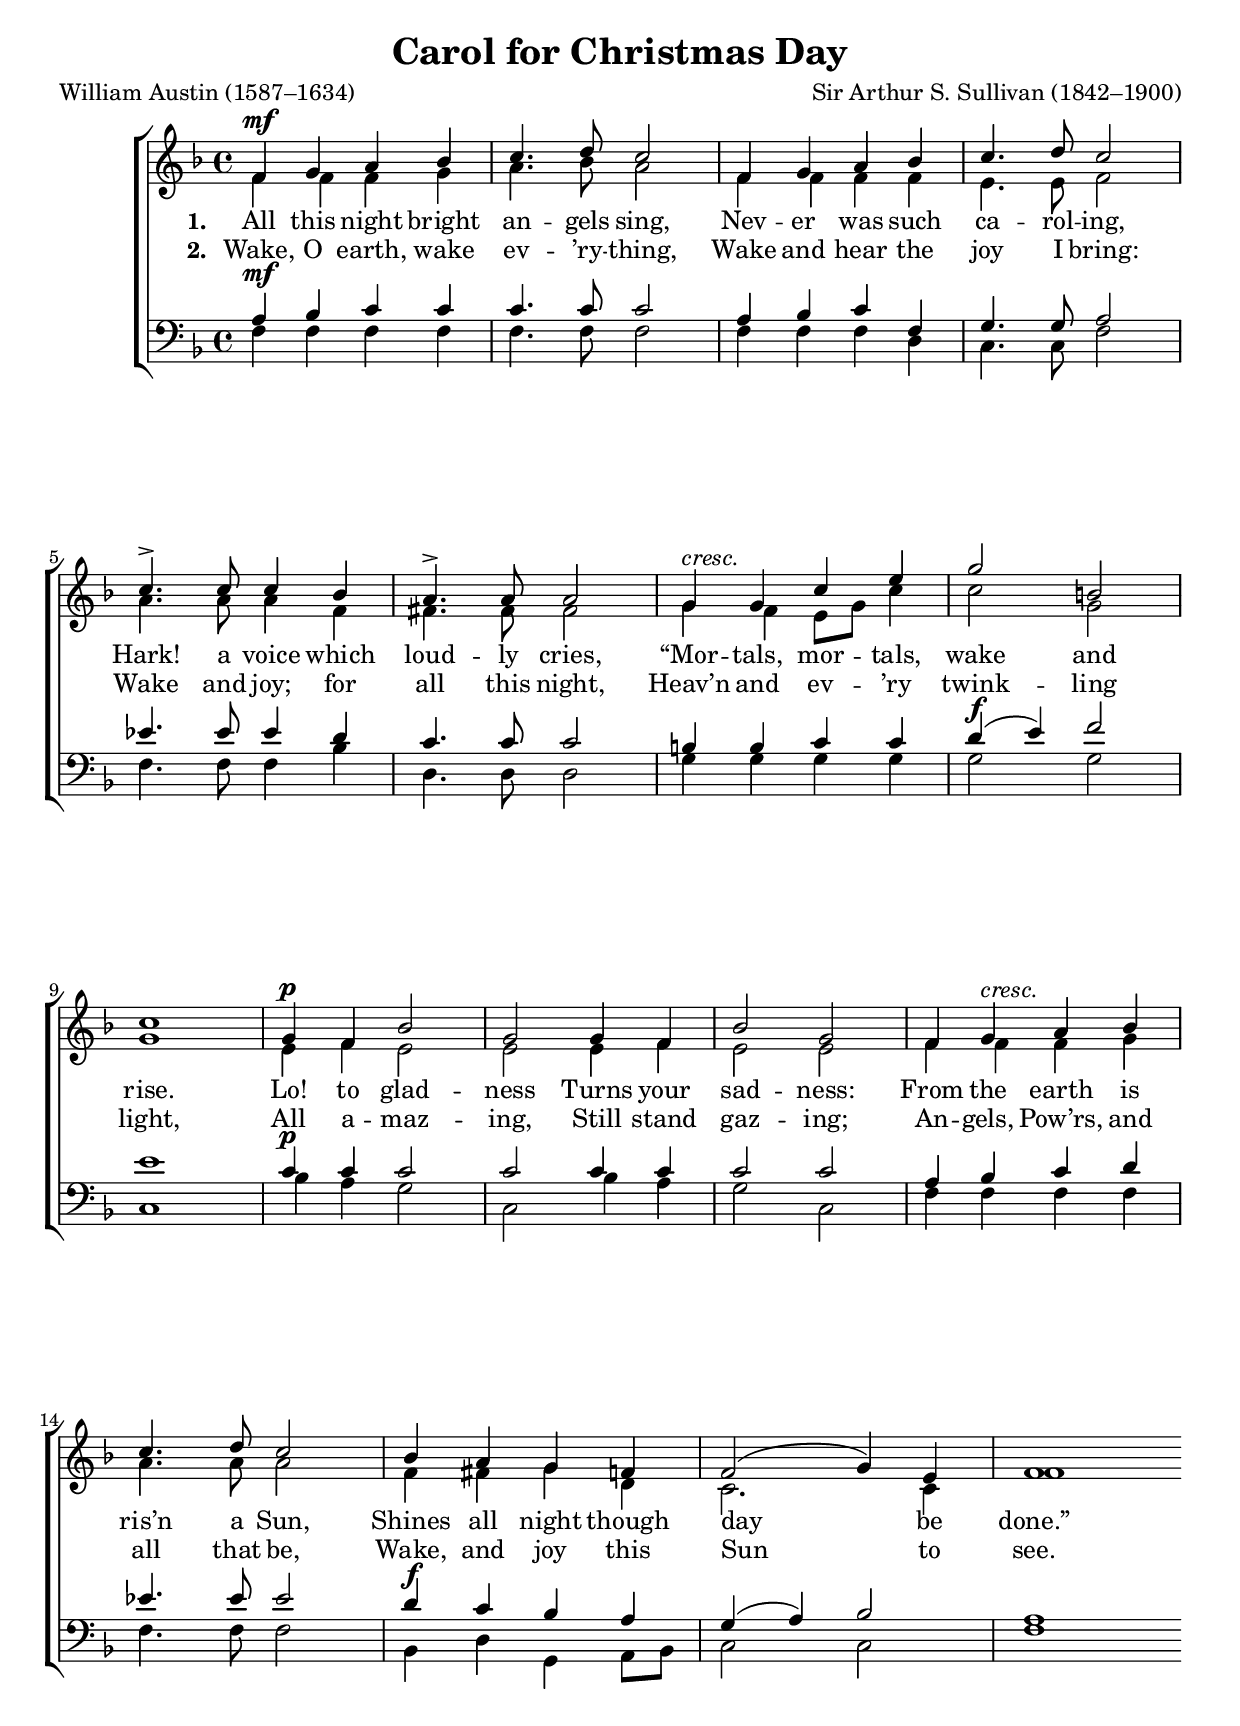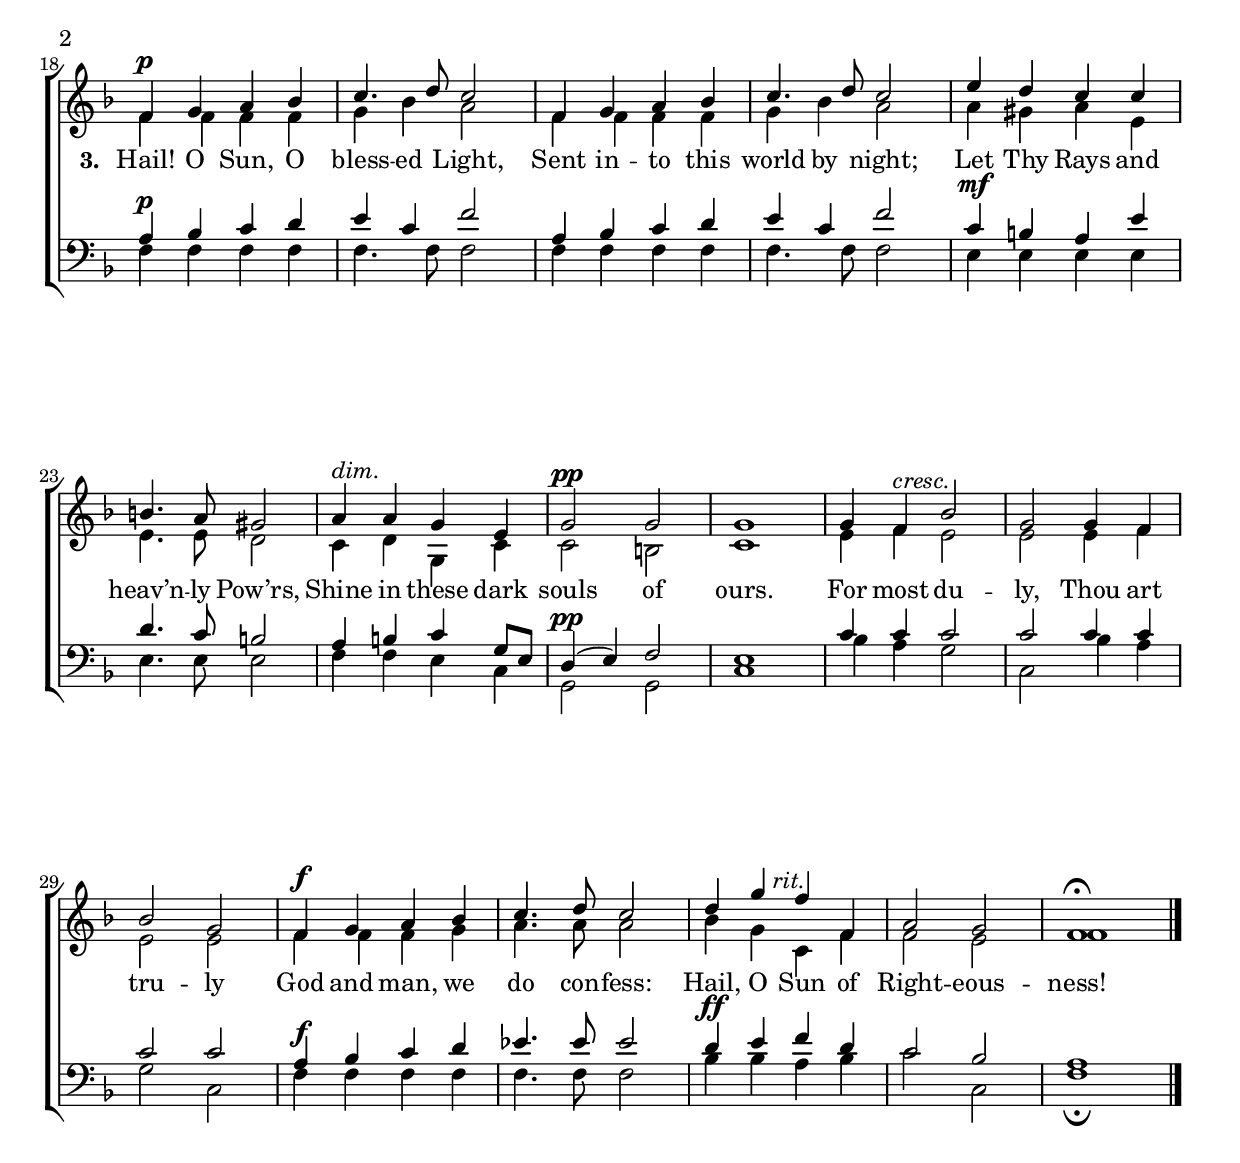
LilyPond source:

\version "2.14.2"
\include "util.ly"
\header {
  title = "Carol for Christmas Day"
  poet = "William Austin (1587–1634)"
  composer = "Sir Arthur S. Sullivan (1842–1900)"
  %tagline = \markup { "from" \italic {Christmas Carols, New and Old}}
}

global = {
  \key f \major
  \time 4/4
  \autoBeamOff
  %\override DynamicLineSpanner #'staff-padding = #0.0
  %\override DynamicLineSpanner #'Y-extent = #'(0.25 . 1)
  %\override DynamicText #'X-offset = #-3
}

sopMusic = \relative c' {
  f4^\mf g a bes |
  c4. d8 c2 |
  f,4 g a bes |
  c4. d8 c2 |
  c4.-> c8 c4 bes |
  
  a4.-> a8 a2 |
  g4^\markup\italic"cresc." g c e |
  g2 b, |
  c1 |
  g4^\p f bes2 |
  g g4 f |
  
  bes2 g |
  f4 g^\markup\italic"cresc." a bes |
  c4. d8 c2 |
  bes4 a g f |
  f2( g4) e |
  f1 \bar ":|" \break
  
  %verse 3
  f4^\p g a bes |
  c4. d8 c2 |
  f,4 g a bes |
  c4. d8 c2 |
  e4 d c c |
  
  b4. a8 gis2 |
  a4^\markup\italic"dim." a g e |
  g2^\pp g |
  g1 |
  g4 f^\markup\italic"cresc." bes2 |
  g g4 f |
  
  bes2 g |
  f4^\f g a bes |
  c4. d8 c2 |
  d4 <<g {s8 s^\markup\italic"rit."}>> f4 f, |
  a2 g |
  f1\fermata \bar "|."
}
sopWords = \lyricmode {
  
}

altoMusic = \relative c' {
  f4 f f g |
  a4. bes8 a2 |
  f4 f f f |
  e4. e8 f2 |
  a4. a8 a4 f |
  
  fis4. fis8 fis2 |
  g4 f e8[ g] c4 |
  c2 g |
  g1 |
  e4 f e2 |
  e e4 f |
  
  e2 e |
  f4 f f g |
  a4. a8 a2 |
  f4 fis g d |
  c2. c4 |
  f1 \bar ":|"
  
  %verse 3
  f4 f f f |
  g bes a2 |
  f4 f f f |
  g bes a2 |
  a4 gis a e |
  
  e4. e8 d2 |
  c4 d g, c |
  c2 b |
  c1 |
  e4 f e2 |
  e e4 f |
  
  e2 e |
  f4 f f g |
  a4. a8 a2 |
  bes4 g c, f |
  f2 e |
  f1 \bar "|."
}
altoWords = \lyricmode {
  \dropLyricsXI
  \set stanza = #"1. "
  \set associatedVoice = "basses" 
  All this night bright an -- gels sing,
  Nev -- er was such ca -- rol -- ing,
  Hark! a voice which loud -- ly cries,
  “Mor -- tals, mor -- tals, wake and \set associatedVoice = "sopranos" rise.
  Lo! to glad -- ness
  Turns your sad -- ness:
  From the earth is ris’n a Sun,
  Shines all night though day be done.”
  
  \set stanza = #"3. "
  \set associatedVoice = "tenors" 
  Hail! O Sun, O bless -- ed Light, Sent in -- to this world by night;
  Let Thy Rays and heav’n -- ly Pow’rs, \set associatedVoice = "sopranos" Shine in these dark souls of ours.
  For most du -- ly,
  Thou art tru -- ly
  \set associatedVoice = "sopranos"
  God and man, we do con -- fess: Hail, O Sun of Right -- eous -- ness!
}
altoWordsII = \lyricmode {
  \dropLyricsXI
%\markup\italic
  \set stanza = #"2. "
  \set associatedVoice = "basses" 
  Wake, O earth, wake ev -- ’ry -- thing,
  Wake and hear the joy I bring:
  Wake and joy; for all this night,
  Heav’n and ev -- ’ry twink -- ling \set associatedVoice = "sopranos" light,
  All a -- maz -- ing,
  Still stand gaz -- ing;
  An -- gels, Pow’rs, and all that be,
  Wake, and joy this Sun to see.
}
altoWordsIII = \lyricmode {
  \set stanza = #"3. "
  \set ignoreMelismata = ##t
}
altoWordsIV = \lyricmode {
  \set stanza = #"4. "
  \set ignoreMelismata = ##t
}
altoWordsV = \lyricmode {
  \set stanza = #"5. "
  \set ignoreMelismata = ##t
}
altoWordsVI = \lyricmode {
  \set stanza = #"6. "
  \set ignoreMelismata = ##t
}
tenorMusic = \relative c' {
  a4^\mf bes c c |
  c4. c8 c2 |
  a4 bes c f, |
  g4. g8 a2 |
  ees'4. ees8 ees4 d |
  
  c4. c8 c2 |
  b4 b c c |
  d(^\f e) f2 |
  e1 |
  c4^\p c c2 |
  c c4 c |
  
  c2 c |
  a4 bes c d |
  ees4. ees8 ees2 |
  d4^\f c bes a |
  g( a) bes2 |
  a1 \bar ":|"
  
  %verse 3
  a4^\p bes c d |
  e c f2 |
  a,4 bes c d |
  e c f2 |
  c4^\mf b a e' |
  
  d4. c8 b2 |
  a4 b c g8[ e] |
  d4(^\pp e) f2 |
  e1 |
  c'4 c c2 |
  c c4 c |
  
  c2 c |
  a4^\f bes c d |
  ees4. ees8 ees2 |
  d4^\ff e f d |
  c2 bes |
  a1 \bar "|."
}
tenorWords = \lyricmode {

}

bassMusic = \relative c {
  f4 f f f |
  f4. f8 f2 |
  f4 f f d |
  c4. c8 f2 |
  f4. f8 f4 bes |
  
  d,4. d8 d2 |
  g4 g g g |
  g2 g |
  c,1 |
  bes'4 a g2 |
  c, bes'4 a |
  
  g2 c, |
  f4 f f f |
  f4. f8 f2 |
  bes,4 d g, a8[ bes] |
  c2 c |
  f1 \bar ":|"
  
  %verse 3
  f4 f f f |
  f4. f8 f2 |
  f4 f f f |
  f4. f8 f2 |
  e4 e e e |
  
  e4. e8 e2 |
  f4 f e c |
  g2 g |
  c1 |
  bes'4 a g2 |
  c, bes'4 a |
  
  g2 c, |
  f4 f f f |
  f4. f8 f2 |
  bes4 bes a bes |
  c2 c, |
  f1\fermata \bar "|."
}
bassWords = \lyricmode {

}

pianoRH = \relative c' {
  
}
pianoLH = \relative c' {
  
}

\score {
  <<
   \new ChoirStaff <<
%    \new Lyrics = sopranos \with { \override VerticalAxisGroup #'nonstaff-relatedstaff-spacing = #'((basic-distance . 1)) }
    \new Staff = women <<
      \new Voice = "sopranos" { \voiceOne << \global \sopMusic >> }
      \new Voice = "altos" { \voiceTwo << \global \altoMusic >> }
    >>
   \new Staff = men <<
      \clef bass
      \new Voice = "tenors" { \voiceOne << \global \tenorMusic >> }
      \new Voice = "basses" { \voiceTwo << \global \bassMusic >> }
    >>
    \new Lyrics \with { alignAboveContext = #"women" \override VerticalAxisGroup #'nonstaff-relatedstaff-spacing = #'((basic-distance . 1))} \lyricsto "sopranos" \sopWords
     \new Lyrics = "altosVI"  \with { alignBelowContext = #"women" \override VerticalAxisGroup #'nonstaff-relatedstaff-spacing = #'((basic-distance . 1))} \lyricsto "altos" \altoWordsVI
    \new Lyrics = "altosV"  \with { alignBelowContext = #"women" \override VerticalAxisGroup #'nonstaff-relatedstaff-spacing = #'((basic-distance . 1))} \lyricsto "altos" \altoWordsV
    \new Lyrics = "altosIV"  \with { alignBelowContext = #"women" \override VerticalAxisGroup #'nonstaff-relatedstaff-spacing = #'((basic-distance . 1))} \lyricsto "altos" \altoWordsIV
    \new Lyrics = "altosIII"  \with { alignBelowContext = #"women" \override VerticalAxisGroup #'nonstaff-relatedstaff-spacing = #'((basic-distance . 1))} \lyricsto "altos" \altoWordsIII
    \new Lyrics = "altosII"  \with { alignBelowContext = #"women" \override VerticalAxisGroup #'nonstaff-relatedstaff-spacing = #'((basic-distance . 1))} \lyricsto "altos" \altoWordsII
    \new Lyrics = "altos"  \with { alignBelowContext = #"women" \override VerticalAxisGroup #'nonstaff-relatedstaff-spacing = #'((padding . -0.9))} \lyricsto "altos" \altoWords
    \new Lyrics \with { alignAboveContext = #"men" \override VerticalAxisGroup #'nonstaff-relatedstaff-spacing = #'((basic-distance . 1)) } \lyricsto "tenors" \tenorWords
    \new Lyrics \with { alignBelowContext = #"men" \override VerticalAxisGroup #'nonstaff-relatedstaff-spacing = #'((basic-distance . 1)) } \lyricsto "basses" \bassWords
  >>
%    \new PianoStaff << \new Staff { \new Voice { \pianoRH } } \new Staff { \clef "bass" \pianoLH } >>
  >>
  \layout { }
  \midi {
    \tempo 4 = 120
    \set Staff.midiInstrument = "flute"
  
    \context {
      \Voice
      \remove "Dynamic_performer"
    }
  }
}
